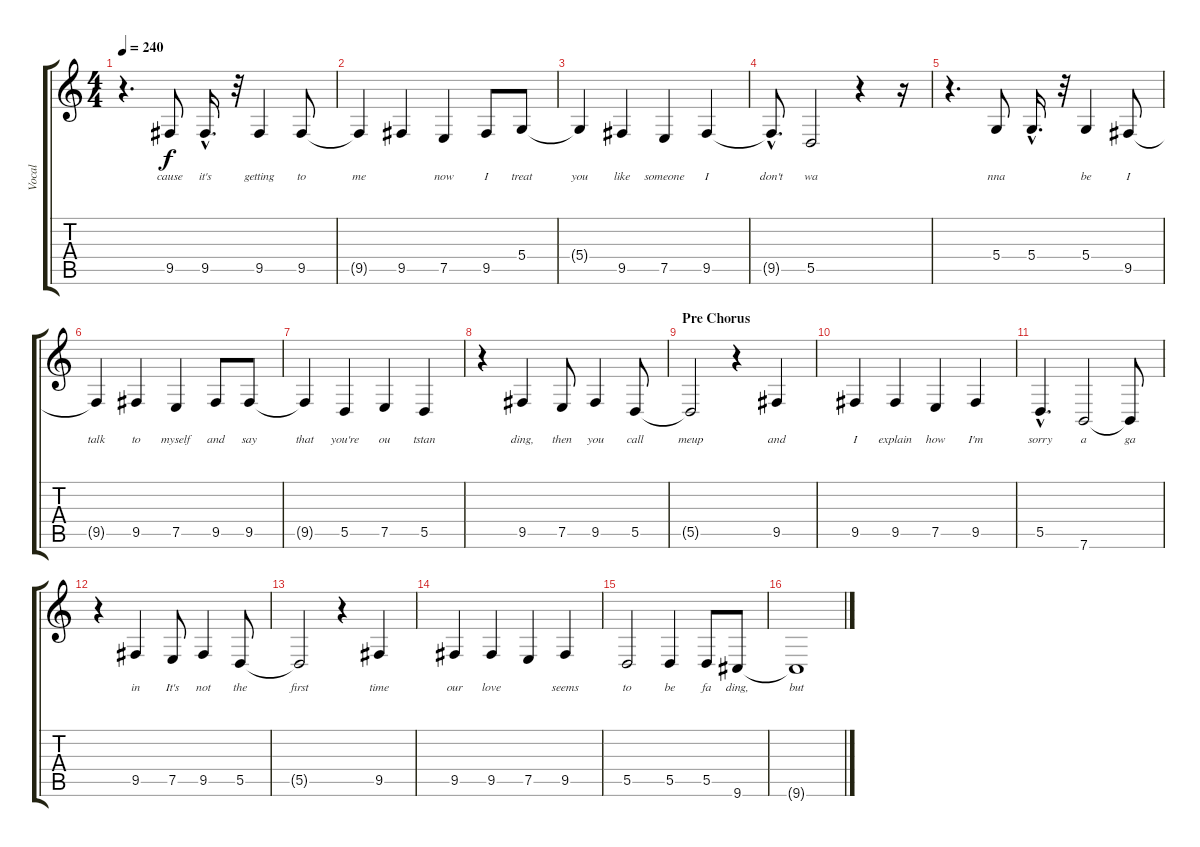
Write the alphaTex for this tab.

\track ("Vocal" "Vocal") {instrument flute}
\staff {score tabs}
\tuning (E4 B3 G3 D3 A2 E2) {hide}
\ts (4 4)
\tempo 240
\clef g2
\ks c
r.4{d dy f} 9.5.8{lyrics (0 "cause") lyrics (1 "") lyrics (2 "") lyrics (3 "") lyrics (4 "")} 9.5{hac}.16{d lyrics (0 "it's") lyrics (1 "") lyrics (2 "") lyrics (3 "") lyrics (4 "")} r.32 9.5.4{lyrics (0 "getting") lyrics (1 "") lyrics (2 "") lyrics (3 "") lyrics (4 "")} 9.5.8{lyrics (0 "to") lyrics (1 "") lyrics (2 "") lyrics (3 "") lyrics (4 "")} |
9.5{t}.4{lyrics (0 "me") lyrics (1 "") lyrics (2 "") lyrics (3 "") lyrics (4 "")} 9.5.4{lyrics (0 "") lyrics (1 "") lyrics (2 "") lyrics (3 "") lyrics (4 "")} 7.5.4{lyrics (0 "now") lyrics (1 "") lyrics (2 "") lyrics (3 "") lyrics (4 "")} 9.5.8{lyrics (0 "I") lyrics (1 "") lyrics (2 "") lyrics (3 "") lyrics (4 "")} 5.4.8{lyrics (0 "treat") lyrics (1 "") lyrics (2 "") lyrics (3 "") lyrics (4 "")} |
5.4{t}.4{lyrics (0 "you") lyrics (1 "") lyrics (2 "") lyrics (3 "") lyrics (4 "")} 9.5.4{lyrics (0 "like") lyrics (1 "") lyrics (2 "") lyrics (3 "") lyrics (4 "")} 7.5.4{lyrics (0 "someone") lyrics (1 "") lyrics (2 "") lyrics (3 "") lyrics (4 "")} 9.5.4{lyrics (0 "I") lyrics (1 "") lyrics (2 "") lyrics (3 "") lyrics (4 "")} |
9.5{hac t}.8{d lyrics (0 "don't") lyrics (1 "") lyrics (2 "") lyrics (3 "") lyrics (4 "")} 5.5.2{lyrics (0 "wa") lyrics (1 "") lyrics (2 "") lyrics (3 "") lyrics (4 "")} r.4 r.16 |
r.4{d} 5.4.8{lyrics (0 "nna") lyrics (1 "") lyrics (2 "") lyrics (3 "") lyrics (4 "")} 5.4{hac}.16{d lyrics (0 "") lyrics (1 "") lyrics (2 "") lyrics (3 "") lyrics (4 "")} r.32 5.4.4{lyrics (0 "be") lyrics (1 "") lyrics (2 "") lyrics (3 "") lyrics (4 "")} 9.5.8{lyrics (0 "I") lyrics (1 "") lyrics (2 "") lyrics (3 "") lyrics (4 "")} |
9.5{t}.4{lyrics (0 "talk") lyrics (1 "") lyrics (2 "") lyrics (3 "") lyrics (4 "")} 9.5.4{lyrics (0 "to") lyrics (1 "") lyrics (2 "") lyrics (3 "") lyrics (4 "")} 7.5.4{lyrics (0 "myself") lyrics (1 "") lyrics (2 "") lyrics (3 "") lyrics (4 "")} 9.5.8{lyrics (0 "and") lyrics (1 "") lyrics (2 "") lyrics (3 "") lyrics (4 "")} 9.5.8{lyrics (0 "say") lyrics (1 "") lyrics (2 "") lyrics (3 "") lyrics (4 "")} |
9.5{t}.4{lyrics (0 "that") lyrics (1 "") lyrics (2 "") lyrics (3 "") lyrics (4 "")} 5.5.4{lyrics (0 "you're") lyrics (1 "") lyrics (2 "") lyrics (3 "") lyrics (4 "")} 7.5.4{lyrics (0 "ou") lyrics (1 "") lyrics (2 "") lyrics (3 "") lyrics (4 "")} 5.5.4{lyrics (0 "tstan") lyrics (1 "") lyrics (2 "") lyrics (3 "") lyrics (4 "")} |
r.4 9.5.4{lyrics (0 "ding,") lyrics (1 "") lyrics (2 "") lyrics (3 "") lyrics (4 "")} 7.5.8{lyrics (0 "then") lyrics (1 "") lyrics (2 "") lyrics (3 "") lyrics (4 "")} 9.5.4{lyrics (0 "you") lyrics (1 "") lyrics (2 "") lyrics (3 "") lyrics (4 "")} 5.5.8{lyrics (0 "call") lyrics (1 "") lyrics (2 "") lyrics (3 "") lyrics (4 "")} |
\section ("" "Pre Chorus")
5.5{t}.2{lyrics (0 "meup") lyrics (1 "") lyrics (2 "") lyrics (3 "") lyrics (4 "")} r.4 9.5.4{lyrics (0 "and") lyrics (1 "") lyrics (2 "") lyrics (3 "") lyrics (4 "")} |
9.5.4{lyrics (0 "I") lyrics (1 "") lyrics (2 "") lyrics (3 "") lyrics (4 "")} 9.5.4{lyrics (0 "explain") lyrics (1 "") lyrics (2 "") lyrics (3 "") lyrics (4 "")} 7.5.4{lyrics (0 "how") lyrics (1 "") lyrics (2 "") lyrics (3 "") lyrics (4 "")} 9.5.4{lyrics (0 "I'm") lyrics (1 "") lyrics (2 "") lyrics (3 "") lyrics (4 "")} |
5.5{hac}.4{d lyrics (0 "sorry") lyrics (1 "") lyrics (2 "") lyrics (3 "") lyrics (4 "")} 7.6.2{lyrics (0 "a") lyrics (1 "") lyrics (2 "") lyrics (3 "") lyrics (4 "")} 7.6{t}.8{lyrics (0 "ga") lyrics (1 "") lyrics (2 "") lyrics (3 "") lyrics (4 "")} |
r.4 9.5.4{lyrics (0 "in") lyrics (1 "") lyrics (2 "") lyrics (3 "") lyrics (4 "")} 7.5.8{lyrics (0 "It's") lyrics (1 "") lyrics (2 "") lyrics (3 "") lyrics (4 "")} 9.5.4{lyrics (0 "not") lyrics (1 "") lyrics (2 "") lyrics (3 "") lyrics (4 "")} 5.5.8{lyrics (0 "the") lyrics (1 "") lyrics (2 "") lyrics (3 "") lyrics (4 "")} |
5.5{t}.2{lyrics (0 "first") lyrics (1 "") lyrics (2 "") lyrics (3 "") lyrics (4 "")} r.4 9.5.4{lyrics (0 "time") lyrics (1 "") lyrics (2 "") lyrics (3 "") lyrics (4 "")} |
9.5.4{lyrics (0 "our") lyrics (1 "") lyrics (2 "") lyrics (3 "") lyrics (4 "")} 9.5.4{lyrics (0 "love") lyrics (1 "") lyrics (2 "") lyrics (3 "") lyrics (4 "")} 7.5.4{lyrics (0 "") lyrics (1 "") lyrics (2 "") lyrics (3 "") lyrics (4 "")} 9.5.4{lyrics (0 "seems") lyrics (1 "") lyrics (2 "") lyrics (3 "") lyrics (4 "")} |
5.5.2{lyrics (0 "to") lyrics (1 "") lyrics (2 "") lyrics (3 "") lyrics (4 "")} 5.5.4{lyrics (0 "be") lyrics (1 "") lyrics (2 "") lyrics (3 "") lyrics (4 "")} 5.5.8{lyrics (0 "fa") lyrics (1 "") lyrics (2 "") lyrics (3 "") lyrics (4 "")} 9.6.8{lyrics (0 "ding,") lyrics (1 "") lyrics (2 "") lyrics (3 "") lyrics (4 "")} |
9.6{t}.1{lyrics (0 "but") lyrics (1 "") lyrics (2 "") lyrics (3 "") lyrics (4 "")}
